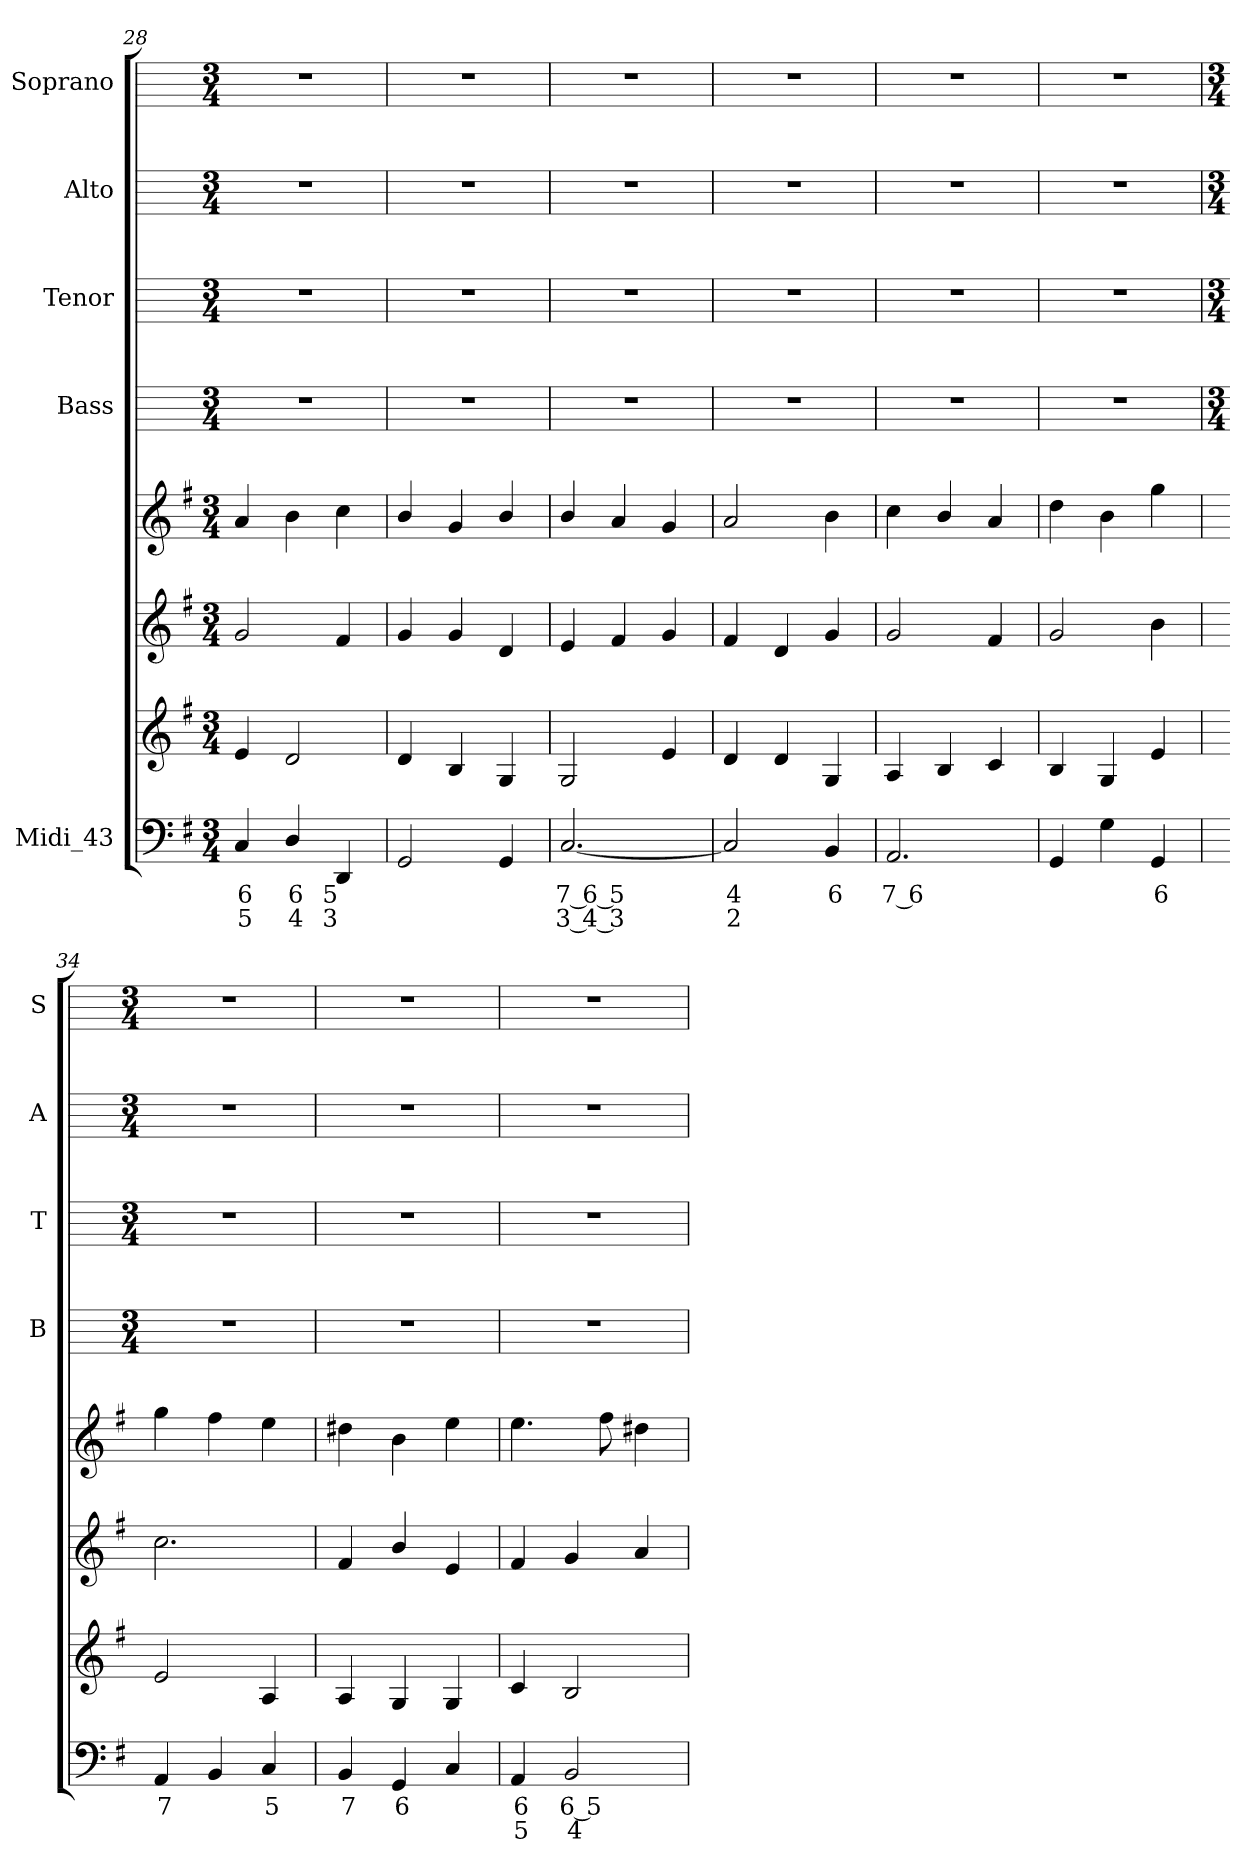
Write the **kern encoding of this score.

**kern	**text	**text	**kern	**kern	**kern	**kern	**kern	**kern	**kern
*part5	*part5	*part5	*part5	*part5	*part5	*part4	*part3	*part2	*part1
*staff8	*staff8	*staff8	*staff7	*staff6	*staff5	*staff4	*staff3	*staff2	*staff1
*I"Midi_43	*	*	*	*	*	*I"Bass	*I"Tenor	*I"Alto	*I"Soprano
*	*	*	*	*	*	*I'B	*I'T	*I'A	*I'S
*clefF4	*	*	*clefG2	*clefG2	*clefG2	*	*	*	*
*k[f#]	*	*	*k[f#]	*k[f#]	*k[f#]	*	*	*	*
*G:	*	*	*G:	*G:	*G:	*	*	*	*
*M3/4	*	*	*M3/4	*M3/4	*M3/4	*M3/4	*M3/4	*M3/4	*M3/4
=28	=28	=28	=28	=28	=28	=28	=28	=28	=28
!	!LO:LY:b	!LO:LY:b	!	!	!	!	!	!	!
4C	6	5	4e	2g	4a	2.r	2.r	2.r	2.r
!	!LO:LY:b	!LO:LY:b	!	!	!	!	!	!	!
4D/	6	4	2d	.	4b	.	.	.	.
!	!LO:LY:b	!LO:LY:b	!	!	!	!	!	!	!
4DD	5	3	.	4f#	4cc	.	.	.	.
=29	=29	=29	=29	=29	=29	=29	=29	=29	=29
2GG	.	.	4d	4g	4b/	2.r	2.r	2.r	2.r
.	.	.	4B	4g	4g	.	.	.	.
4GG	.	.	4G	4d	4b/	.	.	.	.
=30	=30	=30	=30	=30	=30	=30	=30	=30	=30
!	!LO:LY:b	!LO:LY:b	!	!	!	!	!	!	!
[2.C	7 6 5	3 4 3	2G	4e	4b/	2.r	2.r	2.r	2.r
.	.	.	.	4f#	4a	.	.	.	.
.	.	.	4e	4g	4g	.	.	.	.
=31	=31	=31	=31	=31	=31	=31	=31	=31	=31
!	!LO:LY:b	!LO:LY:b	!	!	!	!	!	!	!
2C]	4	2	4d	4f#	2a	2.r	2.r	2.r	2.r
.	.	.	4d	4d	.	.	.	.	.
!	!LO:LY:b	!	!	!	!	!	!	!	!
4BB	6	.	4G	4g	4b	.	.	.	.
=32	=32	=32	=32	=32	=32	=32	=32	=32	=32
!	!LO:LY:b	!	!	!	!	!	!	!	!
2.AA	7 6	.	4A	2g	4cc	2.r	2.r	2.r	2.r
.	.	.	4B	.	4b/	.	.	.	.
.	.	.	4c	4f#	4a	.	.	.	.
=33	=33	=33	=33	=33	=33	=33	=33	=33	=33
4GG	.	.	4B	2g	4dd	2.r	2.r	2.r	2.r
4G	.	.	4G	.	4b	.	.	.	.
!	!LO:LY:b	!	!	!	!	!	!	!	!
4GG	6	.	4e	4b	4gg	.	.	.	.
!!LO:LB:g=z
=34	=34	=34	=34	=34	=34	=34	=34	=34	=34
*	*	*	*	*	*	*M3/4	*M3/4	*M3/4	*M3/4
!	!LO:LY:b	!	!	!	!	!	!	!	!
4AA	7	.	2e	2.cc	4gg	2.r	2.r	2.r	2.r
4BB	.	.	.	.	4ff#	.	.	.	.
!	!LO:LY:b	!	!	!	!	!	!	!	!
4C	5	.	4A	.	4ee	.	.	.	.
=35	=35	=35	=35	=35	=35	=35	=35	=35	=35
!	!LO:LY:b	!	!	!	!	!	!	!	!
4BB	7	.	4A	4f#	4dd#X	2.r	2.r	2.r	2.r
!	!LO:LY:b	!	!	!	!	!	!	!	!
4GG	6	.	4G	4b/	4b	.	.	.	.
4C	.	.	4G	4e	4ee	.	.	.	.
=36	=36	=36	=36	=36	=36	=36	=36	=36	=36
!	!LO:LY:b	!LO:LY:b	!	!	!	!	!	!	!
4AA	6	5	4c	4f#	4.ee	2.r	2.r	2.r	2.r
!	!LO:LY:b	!LO:LY:b	!	!	!	!	!	!	!
2BB	6 5	4	2B	4g	.	.	.	.	.
.	.	.	.	.	8ff#	.	.	.	.
.	.	.	.	4a	4dd#X	.	.	.	.
=	=	=	=	=	=	=	=	=	=
*-	*-	*-	*-	*-	*-	*-	*-	*-	*-
